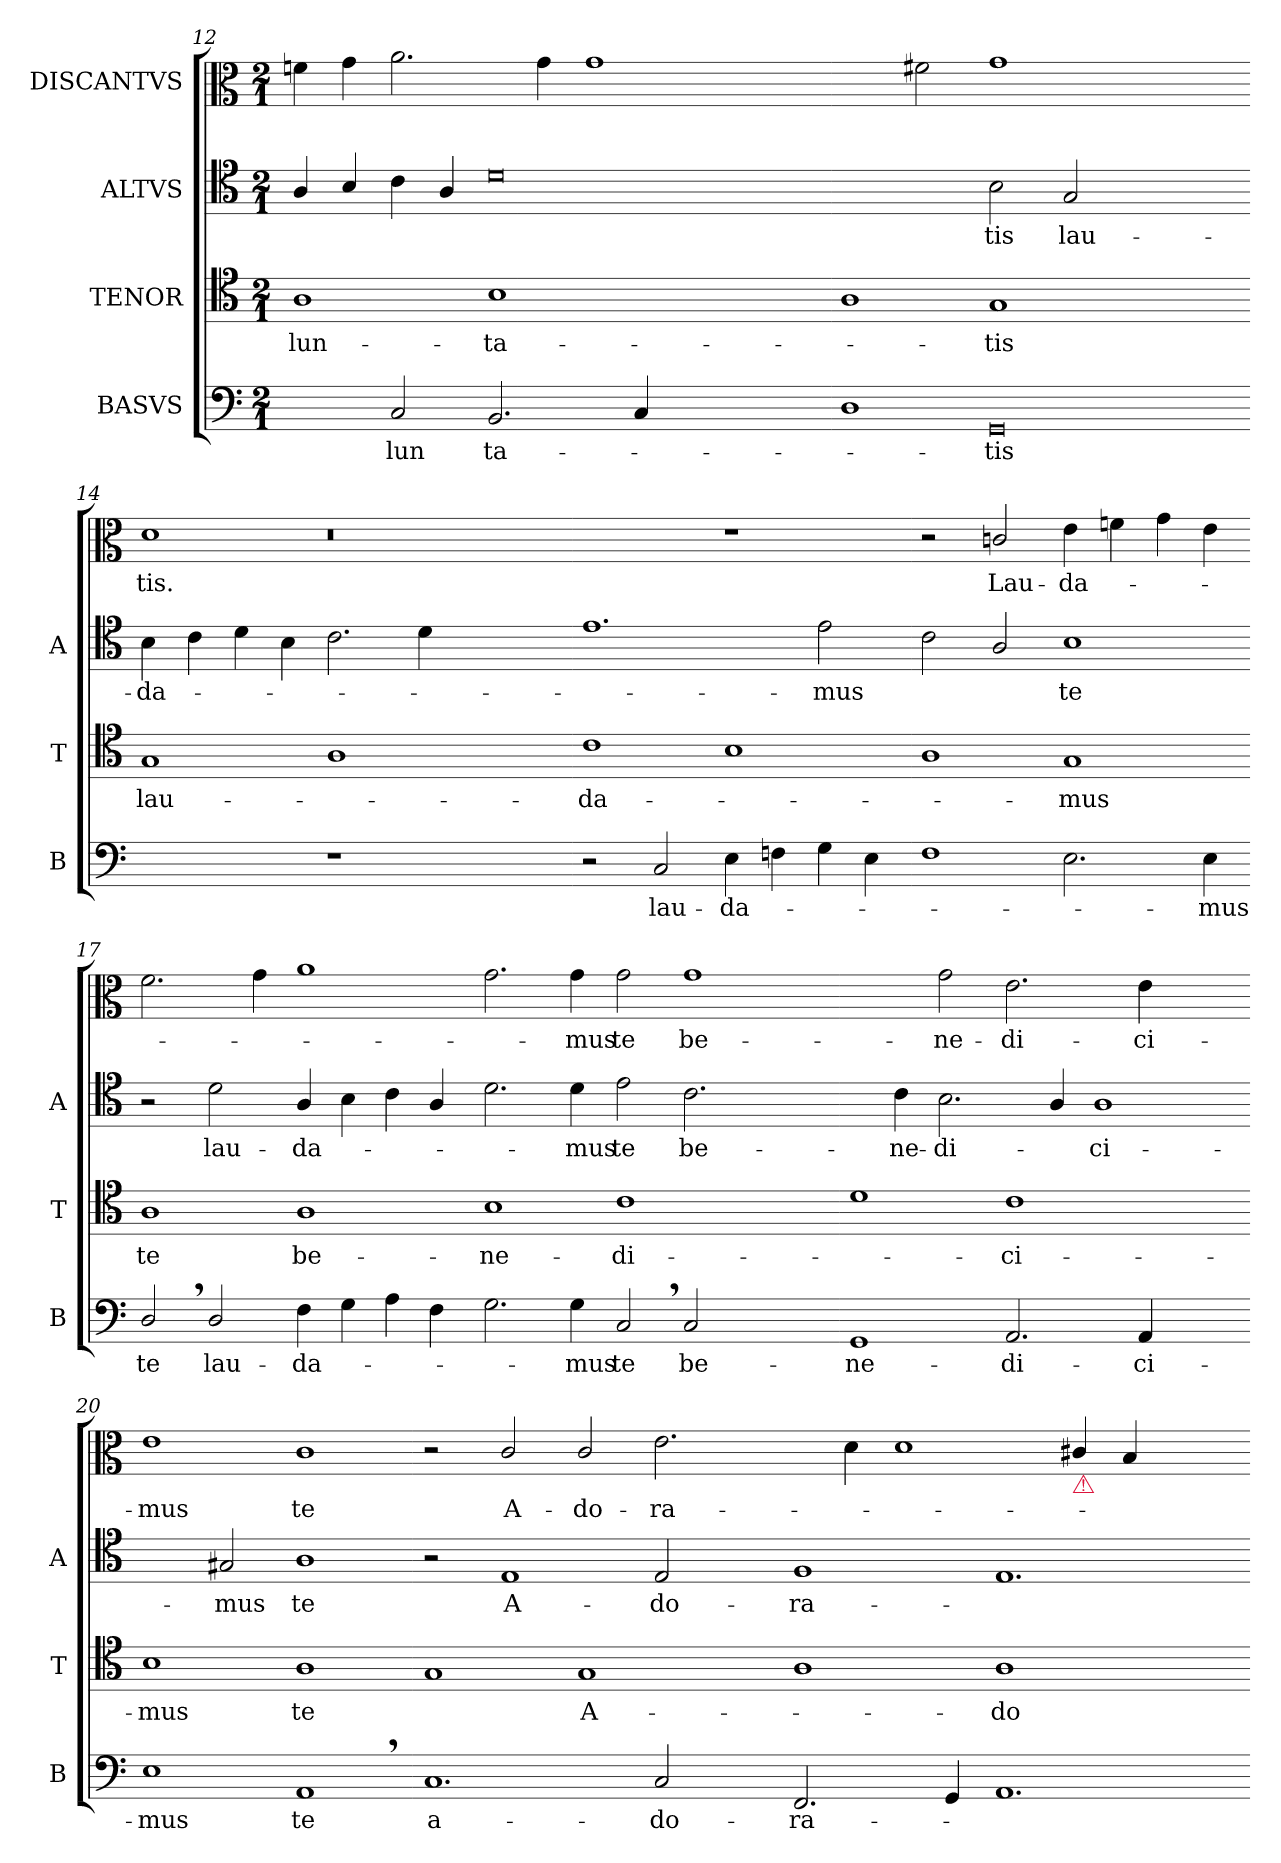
**kern	**text	**kern	**text	**kern	**text	**kern	**text
*part4	*part4	*part3	*part3	*part2	*part2	*part1	*part1
*staff4	*staff4	*staff3	*staff3	*staff2	*staff2	*staff1	*staff1
*I"BASVS	*	*I"TENOR	*	*I"ALTVS	*	*I"DISCANTVS	*
*I'B	*	*I'T	*	*I'A	*	*	*
*clefF4	*	*clefC4	*	*clefC4	*	*clefC3	*
*k[]	*	*k[]	*	*k[]	*	*k[]	*
*G:mix	*	*G:mix	*	*G:mix	*	*G:mix	*
*M2/1	*	*M2/1	*	*M2/1	*	*M2/1	*
=12	=12	=12	=12	=12	=12	=12	=12
2ryy	.	1A	-lun-	4A/	.	4fn\	.
.	.	.	.	4B/	.	4g\	.
2C/	-lun	.	.	4c\	.	2.a\	.
.	.	.	.	4A/	.	.	.
2.BB/	ta-	1B	-ta-	0d	.	.	.
.	.	.	.	.	.	4g\	.
.	.	.	.	.	.	1g\	.
4C/	.	.	.	.	.	.	.
1ryy	.	1ryy	.	.	.	.	.
.	.	.	.	.	.	2ryy	.
=13-	=13-	=13-	=13-	=13-	=13-	=13-	=13-
1D	.	1A	.	1ryy	.	2ryy	.
.	.	.	.	.	.	2f#X\	.
0GG	-tis	1G	-tis	2B\	-tis	1g	.
.	.	.	.	2G/	lau-	.	.
.	.	1ryy	.	1ryy	.	1ryy	.
=14-	=14-	=14-	=14-	=14-	=14-	=14-	=14-
1ryy	.	1G	lau-	4B\	-da-	1d	-tis.
.	.	.	.	4c\	.	.	.
.	.	.	.	4d\	.	.	.
.	.	.	.	4B\	.	.	.
1r	.	1A	.	2.c\	.	0r	.
.	.	.	.	4d\	.	.	.
1ryy	.	1ryy	.	1ryy	.	.	.
=15-	=15-	=15-	=15-	=15-	=15-	=15-	=15-
2r	.	1c	-da-	1.e	.	1ryy	.
2C/	lau-	.	.	.	.	.	.
4E\	-da-	1B	.	.	.	1r	.
4Fn\	.	.	.	.	.	.	.
4G\	.	.	.	2e\	-mus	.	.
4E\	.	.	.	.	.	.	.
=16-	=16-	=16-	=16-	=16-	=16-	=16-	=16-
1F	.	1A	.	2c\	.	2r	.
.	.	.	.	2A/	.	2cn/	Lau-
2.E\	.	1G	-mus	1B	te	4e\	-da-
.	.	.	.	.	.	4fn\	.
.	.	.	.	.	.	4g\	.
4E\	-mus	.	.	.	.	4e\	.
=17-	=17-	=17-	=17-	=17-	=17-	=17-	=17-
2D,/	-te	1A	te	2r	.	2.f\	.
2D/	lau-	.	.	2d\	lau-	.	.
.	.	.	.	.	.	4g\	.
4F\	-da-	1A	be-	4A/	-da-	1a	.
4G\	.	.	.	4B\	.	.	.
4A\	.	.	.	4c\	.	.	.
4F\	.	.	.	4A/	.	.	.
=18-	=18-	=18-	=18-	=18-	=18-	=18-	=18-
2.G\	.	1B	-ne-	2.d\	.	2.g\	.
4G\	-mus	.	.	4d\	-mus	4g\	-mus
2C,/	te	1c	-di-	2e\	te	2g\	te
2C/	be-	.	.	2.c\	be-	1g\	be-
2ryy	.	2ryy	.	.	.	.	.
.	.	.	.	4ryy	.	.	.
=19-	=19-	=19-	=19-	=19-	=19-	=19-	=19-
1GG	-ne-	1d	.	4ryy	.	2ryy	.
.	.	.	.	4c\	-ne-	.	.
.	.	.	.	2.B\	-di-	2g\	-ne-
2.AA/	-di-	1c	-ci-	.	.	2.e\	-di-
.	.	.	.	4A/	.	.	.
.	.	.	.	1A\	-ci-	.	.
4AA/	-ci-	.	.	.	.	4e\	-ci-
2ryy	.	2ryy	.	.	.	2ryy	.
=20-	=20-	=20-	=20-	=20-	=20-	=20-	=20-
1E	-mus	1B	-mus	2ryy	.	1e	-mus
.	.	.	.	2G#X/	-mus	.	.
1AA,	te	1A	te	1A	te	1c	te
=21-	=21-	=21-	=21-	=21-	=21-	=21-	=21-
1.C	a-	1G	.	2r	.	2r	.
.	.	.	.	1E	A-	2c/	A-
.	.	1G	A-	.	.	2c/	-do-
2C/	-do-	.	.	2E/	-do-	2.e\	-ra-
4ryy	.	4ryy	.	4ryy	.	.	.
=22-	=22-	=22-	=22-	=22-	=22-	=22-	=22-
2.FF/	-ra-	1A	.	1F	-ra-	4ryy	.
.	.	.	.	.	.	4d\	.
.	.	.	.	.	.	1d	.
4GG/	.	.	.	.	.	.	.
1.AA	.	1A	-do-	1.E	.	.	.
!	!	!	!	!	!	!LO:TX:b:color=crimson:t=⚠	!
.	.	.	.	.	.	4c#X/	.
.	.	.	.	.	.	4B/	.
.	.	2ryy	.	.	.	2ryy	.
=-	=-	=-	=-	=-	=-	=-	=-
*-	*-	*-	*-	*-	*-	*-	*-
